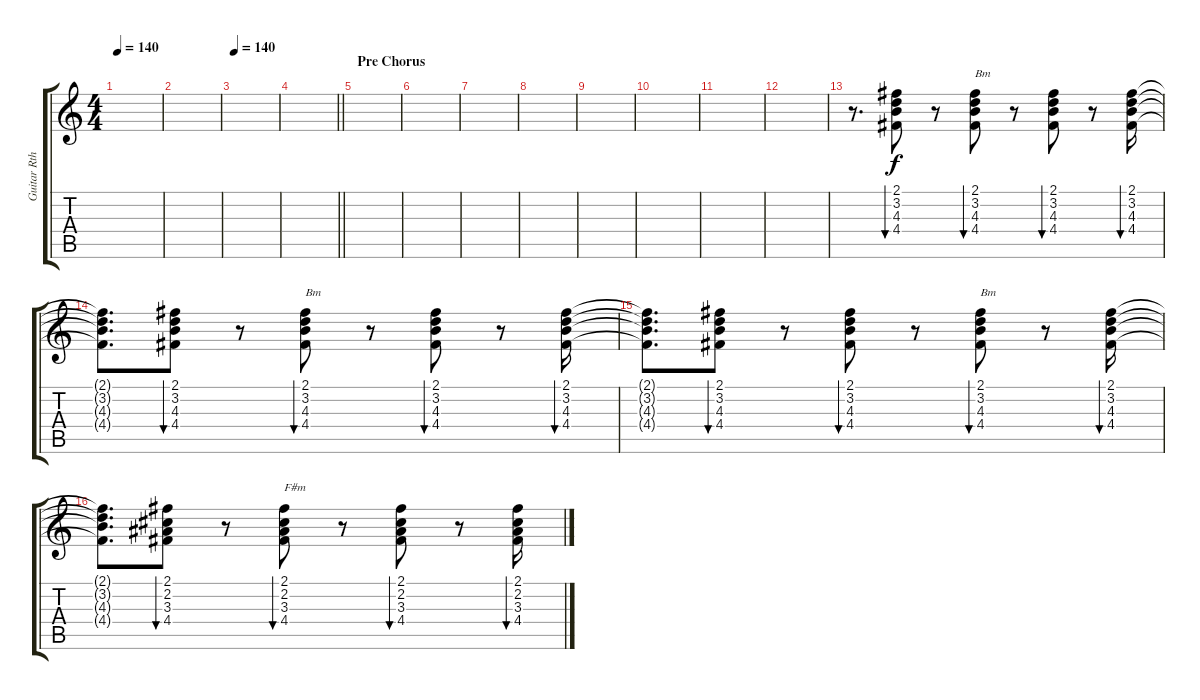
\track ("Guitar Rthym" "Guitar Rth") {instrument acousticguitarsteel}
\staff {score tabs}
\tuning (E4 B3 G3 D3 A2 E2) {hide}
\ts (4 4)
\tempo 140
\clef g2
\ks c
|
|
\tempo 140
|
\barLineRight lightlight
|
\section ("" "Pre Chorus")
|
|
|
|
|
|
|
|
r.8{d volume 9} (2.1 3.2 4.3 4.4).8{bu 30} r.8 (2.1 3.2 4.3 4.4).8{bu 30 txt "Bm"} r.8 (2.1 3.2 4.3 4.4).8{bu 30} r.8 (2.1 3.2 4.3 4.4).16{bu 30} |
(2.1{t} 3.2{t} 4.3{t} 4.4{t}).8{d} (2.1 3.2 4.3 4.4).8{bu 30} r.8 (2.1 3.2 4.3 4.4).8{bu 30 txt "Bm"} r.8 (2.1 3.2 4.3 4.4).8{bu 30} r.8 (2.1 3.2 4.3 4.4).16{bu 30} |
(2.1{t} 3.2{t} 4.3{t} 4.4{t}).8{d} (2.1 3.2 4.3 4.4).8{bu 30} r.8 (2.1 3.2 4.3 4.4).8{bu 30} r.8 (2.1 3.2 4.3 4.4).8{bu 30 txt "Bm"} r.8 (2.1 3.2 4.3 4.4).16{bu 30} |
(2.1{t} 3.2{t} 4.3{t} 4.4{t}).8{d} (2.1 2.2 3.3 4.4).8{bu 30} r.8 (2.1 2.2 3.3 4.4).8{bu 30 txt "F#m"} r.8 (2.1 2.2 3.3 4.4).8{bu 30} r.8 (2.1 2.2 3.3 4.4).16{bu 30}
